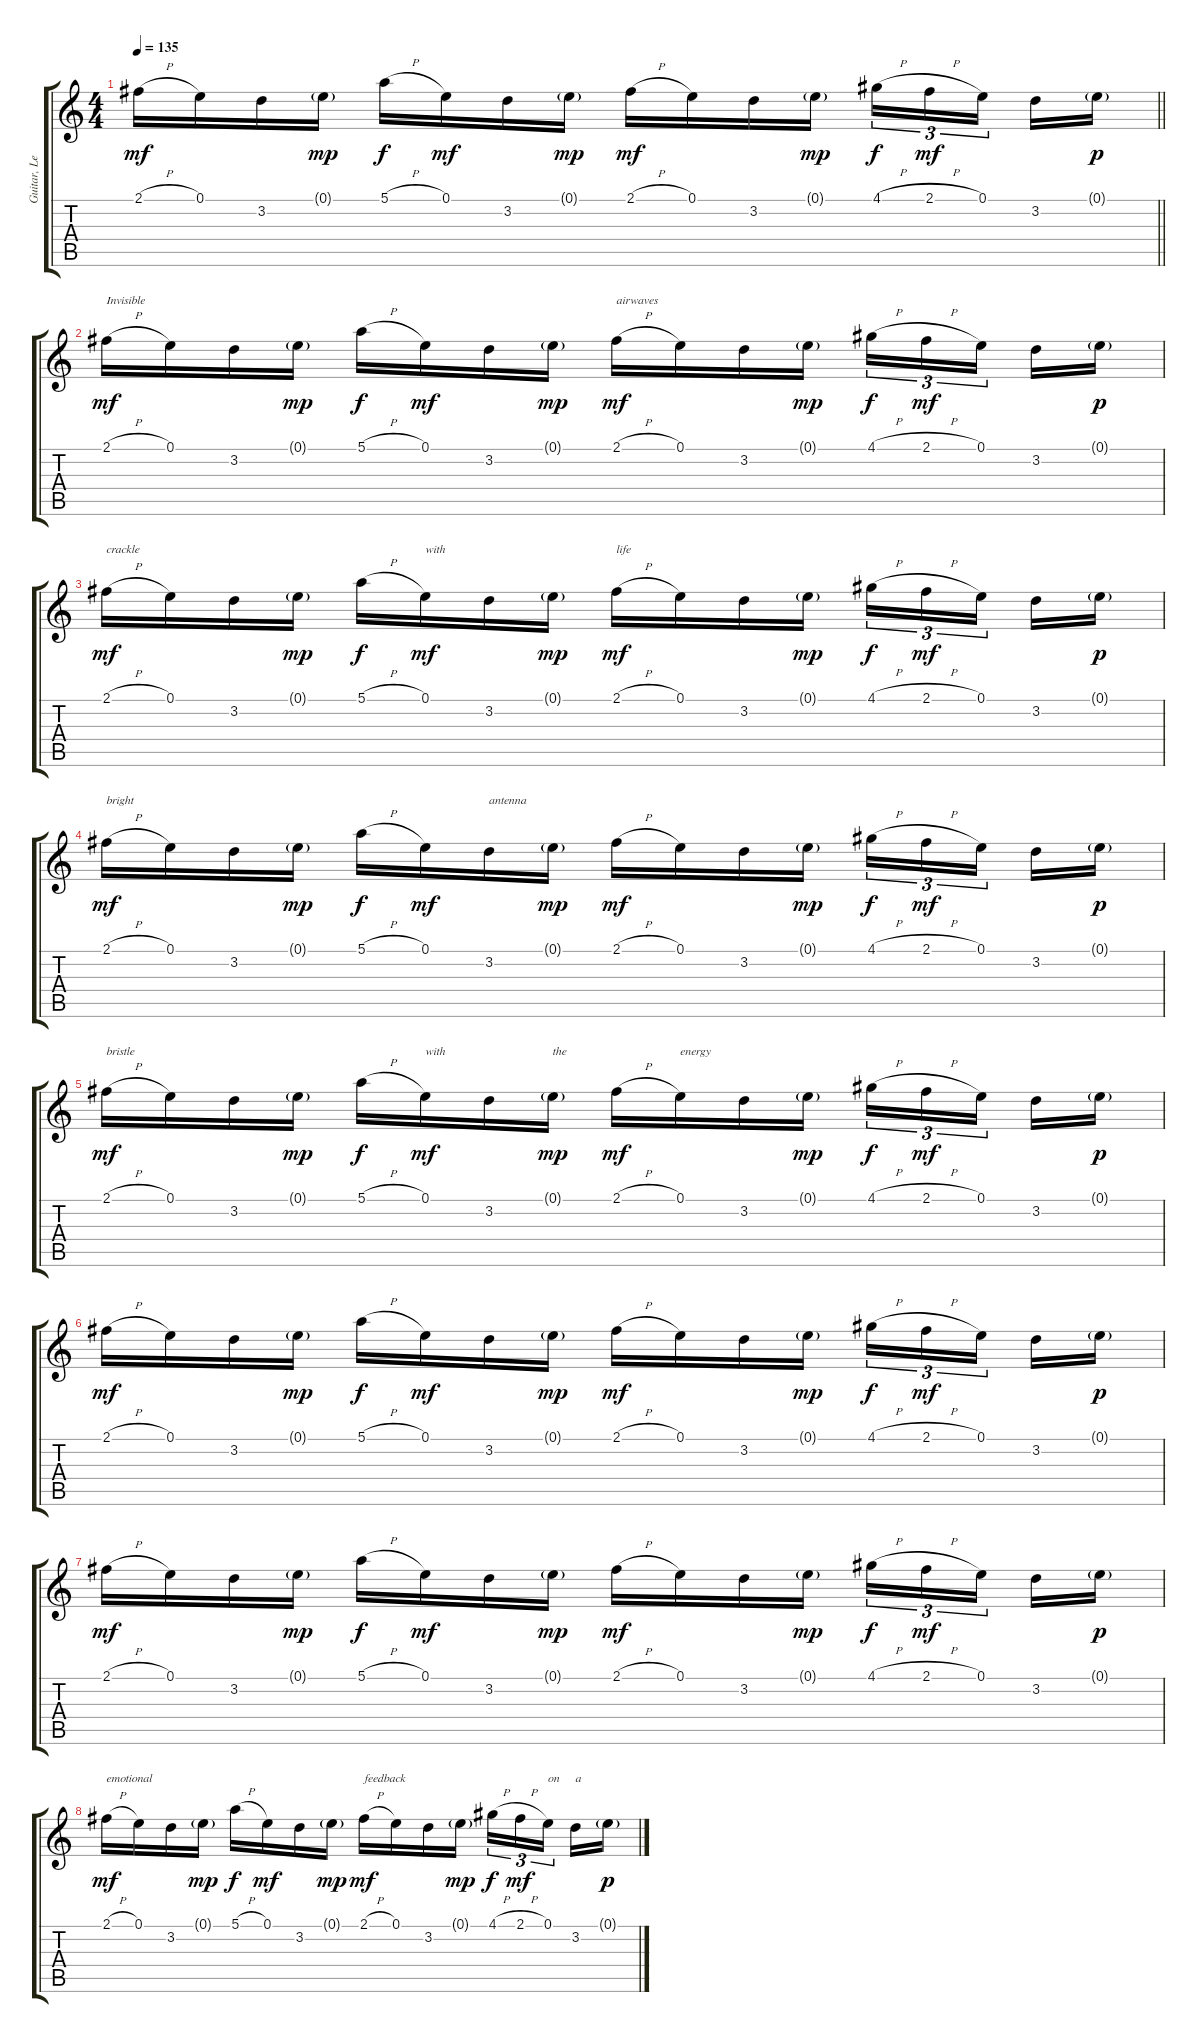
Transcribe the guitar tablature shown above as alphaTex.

\track ("Guitar, Lead" "Guitar, Le") {instrument overdrivenguitar}
\staff {score tabs}
\tuning (E4 B3 G3 D3 A2 E2) {hide}
\ts (4 4)
\tempo 135
\clef g2
\barLineRight lightlight
\ks c
2.1{h}.16{dy mf} 0.1.16 3.2.16 0.1{g}.16{dy mp} 5.1{h}.16{dy f} 0.1.16{dy mf} 3.2.16 0.1{g}.16{dy mp} 2.1{h}.16{dy mf} 0.1.16 3.2.16 0.1{g}.16{dy mp} 4.1{h}.16{tu (3 2) dy f} 2.1{h}.16{tu (3 2) dy mf} 0.1.16{tu (3 2) beam splitsecondary} 3.2.16 0.1{g}.16{dy p} |
2.1{h}.16{txt "Invisible" dy mf} 0.1.16 3.2.16 0.1{g}.16{dy mp} 5.1{h}.16{dy f} 0.1.16{dy mf} 3.2.16 0.1{g}.16{dy mp} 2.1{h}.16{txt "airwaves" dy mf} 0.1.16 3.2.16 0.1{g}.16{dy mp} 4.1{h}.16{tu (3 2) dy f} 2.1{h}.16{tu (3 2) dy mf} 0.1.16{tu (3 2) beam splitsecondary} 3.2.16 0.1{g}.16{dy p} |
2.1{h}.16{txt "crackle" dy mf} 0.1.16 3.2.16 0.1{g}.16{dy mp} 5.1{h}.16{dy f} 0.1.16{txt "with" dy mf} 3.2.16 0.1{g}.16{dy mp} 2.1{h}.16{txt "life" dy mf} 0.1.16 3.2.16 0.1{g}.16{dy mp} 4.1{h}.16{tu (3 2) dy f} 2.1{h}.16{tu (3 2) dy mf} 0.1.16{tu (3 2) beam splitsecondary} 3.2.16 0.1{g}.16{dy p} |
2.1{h}.16{txt "bright" dy mf} 0.1.16 3.2.16 0.1{g}.16{dy mp} 5.1{h}.16{dy f} 0.1.16{dy mf} 3.2.16{txt "antenna"} 0.1{g}.16{dy mp} 2.1{h}.16{dy mf} 0.1.16 3.2.16 0.1{g}.16{dy mp} 4.1{h}.16{tu (3 2) dy f} 2.1{h}.16{tu (3 2) dy mf} 0.1.16{tu (3 2) beam splitsecondary} 3.2.16 0.1{g}.16{dy p} |
2.1{h}.16{txt "bristle" dy mf} 0.1.16 3.2.16 0.1{g}.16{dy mp} 5.1{h}.16{dy f} 0.1.16{txt "with" dy mf} 3.2.16 0.1{g}.16{txt "the" dy mp} 2.1{h}.16{dy mf} 0.1.16{txt "energy"} 3.2.16 0.1{g}.16{dy mp} 4.1{h}.16{tu (3 2) dy f} 2.1{h}.16{tu (3 2) dy mf} 0.1.16{tu (3 2) beam splitsecondary} 3.2.16 0.1{g}.16{dy p} |
2.1{h}.16{dy mf} 0.1.16 3.2.16 0.1{g}.16{dy mp} 5.1{h}.16{dy f} 0.1.16{dy mf} 3.2.16 0.1{g}.16{dy mp} 2.1{h}.16{dy mf} 0.1.16 3.2.16 0.1{g}.16{dy mp} 4.1{h}.16{tu (3 2) dy f} 2.1{h}.16{tu (3 2) dy mf} 0.1.16{tu (3 2) beam splitsecondary} 3.2.16 0.1{g}.16{dy p} |
2.1{h}.16{dy mf} 0.1.16 3.2.16 0.1{g}.16{dy mp} 5.1{h}.16{dy f} 0.1.16{dy mf} 3.2.16 0.1{g}.16{dy mp} 2.1{h}.16{dy mf} 0.1.16 3.2.16 0.1{g}.16{dy mp} 4.1{h}.16{tu (3 2) dy f} 2.1{h}.16{tu (3 2) dy mf} 0.1.16{tu (3 2) beam splitsecondary} 3.2.16 0.1{g}.16{dy p} |
2.1{h}.16{txt "emotional" dy mf} 0.1.16 3.2.16 0.1{g}.16{dy mp} 5.1{h}.16{dy f} 0.1.16{dy mf} 3.2.16 0.1{g}.16{dy mp} 2.1{h}.16{txt "feedback" dy mf} 0.1.16 3.2.16 0.1{g}.16{dy mp} 4.1{h}.16{tu (3 2) dy f} 2.1{h}.16{tu (3 2) dy mf} 0.1.16{tu (3 2) txt "on" beam splitsecondary} 3.2.16{txt "a"} 0.1{g}.16{dy p}
